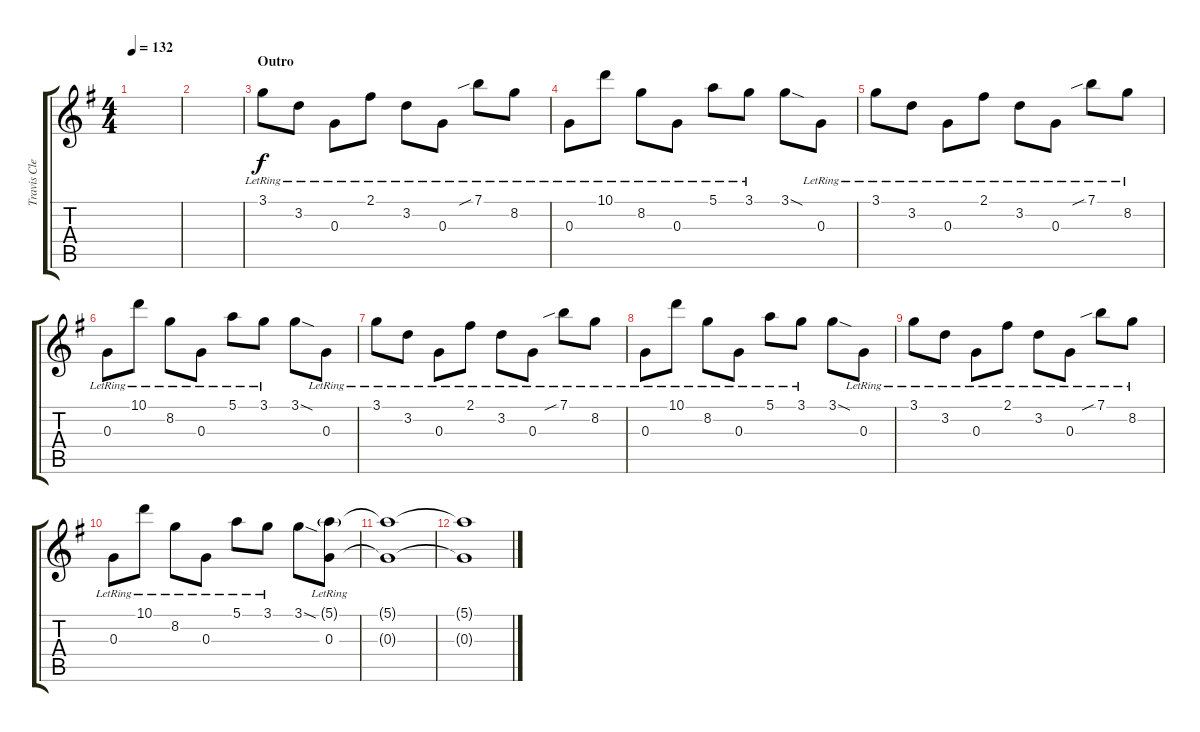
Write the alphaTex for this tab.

\track ("Travis Clean" "Travis Cle") {instrument electricguitarclean}
\staff {score tabs}
\tuning (E4 B3 G3 D3 A2 E2) {hide}
\ts (4 4)
\tempo 132
\clef g2
\ks g
|
|
\section ("" "Outro")
3.1{lr}.8 3.2{lr}.8 0.3{lr}.8 2.1{lr}.8 3.2{lr}.8 0.3{lr}.8 7.1{sib lr}.8 8.2{lr}.8 |
0.3{lr}.8 10.1{lr}.8 8.2{lr}.8 0.3{lr}.8 5.1{lr}.8 3.1{lr}.8 3.1{sod}.8 0.3{lr}.8 |
3.1{lr}.8 3.2{lr}.8 0.3{lr}.8 2.1{lr}.8 3.2{lr}.8 0.3{lr}.8 7.1{sib lr}.8 8.2{lr}.8 |
0.3{lr}.8 10.1{lr}.8 8.2{lr}.8 0.3{lr}.8 5.1{lr}.8 3.1{lr}.8 3.1{sod}.8 0.3{lr}.8 |
3.1{lr}.8 3.2{lr}.8 0.3{lr}.8 2.1{lr}.8 3.2{lr}.8 0.3{lr}.8 7.1{sib lr}.8 8.2{lr}.8 |
0.3{lr}.8 10.1{lr}.8 8.2{lr}.8 0.3{lr}.8 5.1{lr}.8 3.1{lr}.8 3.1{sod}.8 0.3{lr}.8 |
3.1{lr}.8 3.2{lr}.8 0.3{lr}.8 2.1{lr}.8 3.2{lr}.8 0.3{lr}.8 7.1{sib lr}.8 8.2{lr}.8 |
0.3{lr}.8 10.1{lr}.8 8.2{lr}.8 0.3{lr}.8 5.1{lr}.8 3.1{lr}.8 3.1{sod}.8 (5.1{g} 0.3{lr}).8 |
(5.1{t} 0.3{t}).1 |
(5.1{t} 0.3{t}).1
